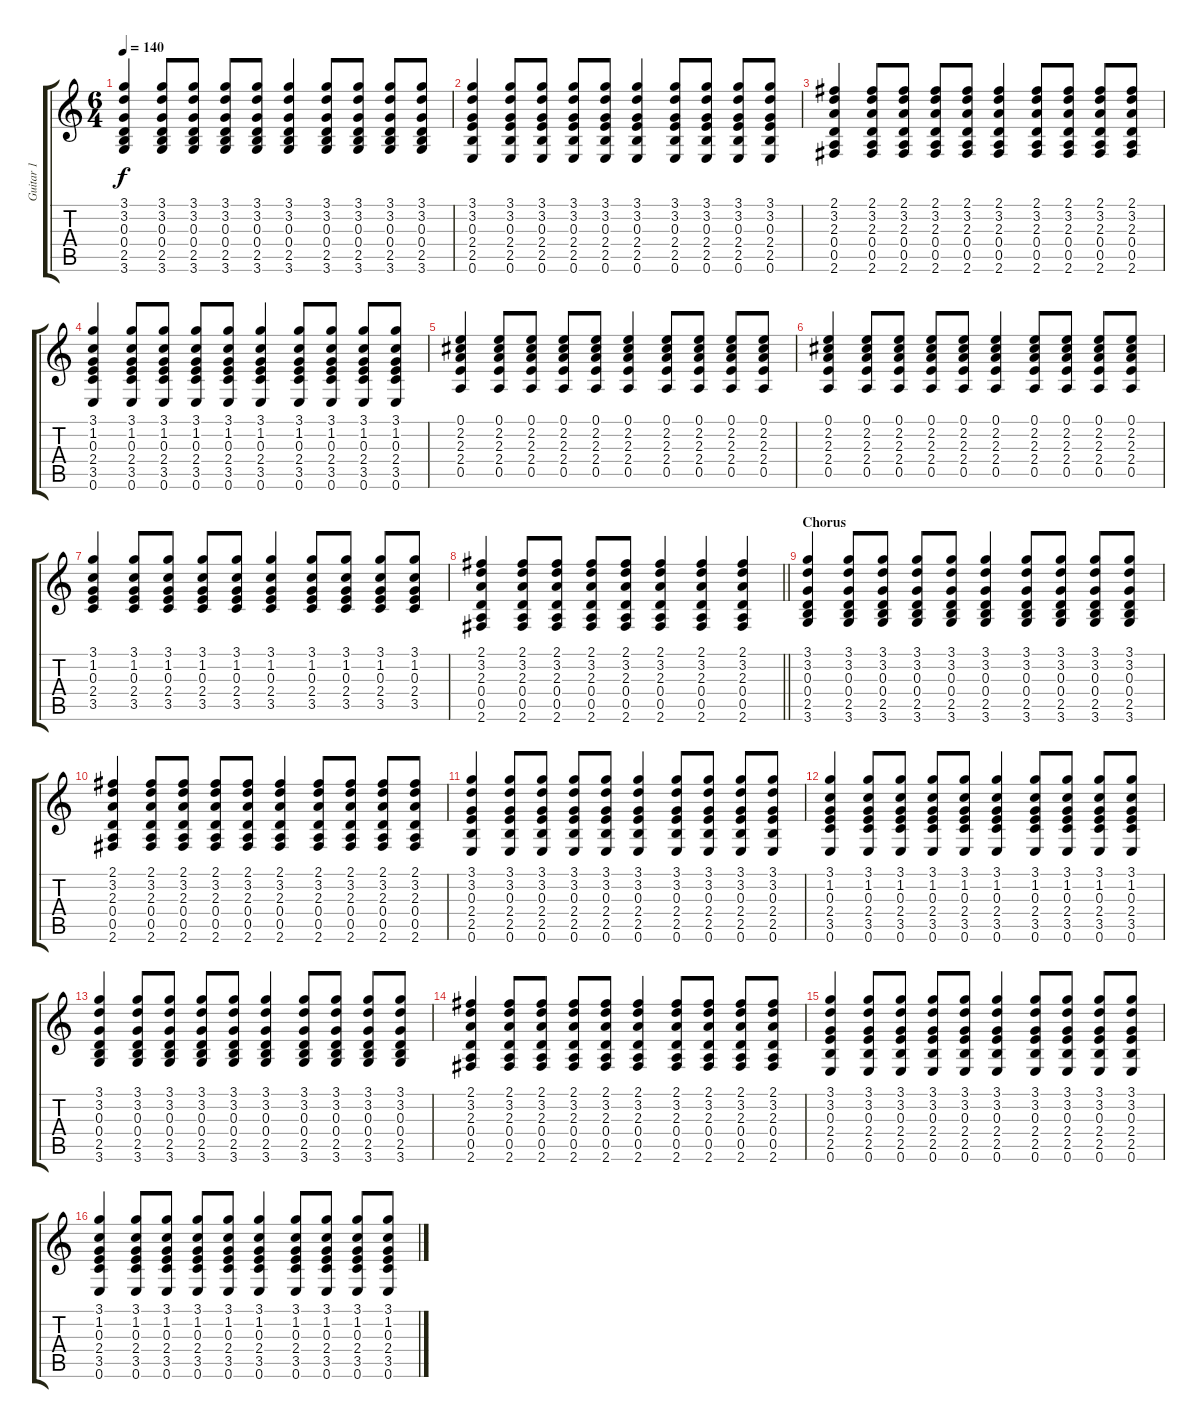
\track ("Guitar 1" "Guitar 1") {instrument acousticguitarsteel}
\staff {score tabs}
\tuning (E4 B3 G3 D3 A2 E2) {hide}
\ts (6 4)
\tempo 140
\clef g2
\ks c
(3.1 3.2 0.3 0.4 2.5 3.6).4{dy f} (3.1 3.2 0.3 0.4 2.5 3.6).8 (3.1 3.2 0.3 0.4 2.5 3.6).8 (3.1 3.2 0.3 0.4 2.5 3.6).8 (3.1 3.2 0.3 0.4 2.5 3.6).8 (3.1 3.2 0.3 0.4 2.5 3.6).4 (3.1 3.2 0.3 0.4 2.5 3.6).8 (3.1 3.2 0.3 0.4 2.5 3.6).8 (3.1 3.2 0.3 0.4 2.5 3.6).8 (3.1 3.2 0.3 0.4 2.5 3.6).8 |
(3.1 3.2 0.3 2.4 2.5 0.6).4 (3.1 3.2 0.3 2.4 2.5 0.6).8 (3.1 3.2 0.3 2.4 2.5 0.6).8 (3.1 3.2 0.3 2.4 2.5 0.6).8 (3.1 3.2 0.3 2.4 2.5 0.6).8 (3.1 3.2 0.3 2.4 2.5 0.6).4 (3.1 3.2 0.3 2.4 2.5 0.6).8 (3.1 3.2 0.3 2.4 2.5 0.6).8 (3.1 3.2 0.3 2.4 2.5 0.6).8 (3.1 3.2 0.3 2.4 2.5 0.6).8 |
(2.1 3.2 2.3 0.4 0.5 2.6).4 (2.1 3.2 2.3 0.4 0.5 2.6).8 (2.1 3.2 2.3 0.4 0.5 2.6).8 (2.1 3.2 2.3 0.4 0.5 2.6).8 (2.1 3.2 2.3 0.4 0.5 2.6).8 (2.1 3.2 2.3 0.4 0.5 2.6).4 (2.1 3.2 2.3 0.4 0.5 2.6).8 (2.1 3.2 2.3 0.4 0.5 2.6).8 (2.1 3.2 2.3 0.4 0.5 2.6).8 (2.1 3.2 2.3 0.4 0.5 2.6).8 |
(3.1 1.2 0.3 2.4 3.5 0.6).4 (3.1 1.2 0.3 2.4 3.5 0.6).8 (3.1 1.2 0.3 2.4 3.5 0.6).8 (3.1 1.2 0.3 2.4 3.5 0.6).8 (3.1 1.2 0.3 2.4 3.5 0.6).8 (3.1 1.2 0.3 2.4 3.5 0.6).4 (3.1 1.2 0.3 2.4 3.5 0.6).8 (3.1 1.2 0.3 2.4 3.5 0.6).8 (3.1 1.2 0.3 2.4 3.5 0.6).8 (3.1 1.2 0.3 2.4 3.5 0.6).8 |
(0.1 2.2 2.3 2.4 0.5).4 (0.1 2.2 2.3 2.4 0.5).8 (0.1 2.2 2.3 2.4 0.5).8 (0.1 2.2 2.3 2.4 0.5).8 (0.1 2.2 2.3 2.4 0.5).8 (0.1 2.2 2.3 2.4 0.5).4 (0.1 2.2 2.3 2.4 0.5).8 (0.1 2.2 2.3 2.4 0.5).8 (0.1 2.2 2.3 2.4 0.5).8 (0.1 2.2 2.3 2.4 0.5).8 |
(0.1 2.2 2.3 2.4 0.5).4 (0.1 2.2 2.3 2.4 0.5).8 (0.1 2.2 2.3 2.4 0.5).8 (0.1 2.2 2.3 2.4 0.5).8 (0.1 2.2 2.3 2.4 0.5).8 (0.1 2.2 2.3 2.4 0.5).4 (0.1 2.2 2.3 2.4 0.5).8 (0.1 2.2 2.3 2.4 0.5).8 (0.1 2.2 2.3 2.4 0.5).8 (0.1 2.2 2.3 2.4 0.5).8 |
(3.1 1.2 0.3 2.4 3.5).4 (3.1 1.2 0.3 2.4 3.5).8 (3.1 1.2 0.3 2.4 3.5).8 (3.1 1.2 0.3 2.4 3.5).8 (3.1 1.2 0.3 2.4 3.5).8 (3.1 1.2 0.3 2.4 3.5).4 (3.1 1.2 0.3 2.4 3.5).8 (3.1 1.2 0.3 2.4 3.5).8 (3.1 1.2 0.3 2.4 3.5).8 (3.1 1.2 0.3 2.4 3.5).8 |
\barLineRight lightlight
(2.1 3.2 2.3 0.4 0.5 2.6).4 (2.1 3.2 2.3 0.4 0.5 2.6).8 (2.1 3.2 2.3 0.4 0.5 2.6).8 (2.1 3.2 2.3 0.4 0.5 2.6).8 (2.1 3.2 2.3 0.4 0.5 2.6).8 (2.1 3.2 2.3 0.4 0.5 2.6).4 (2.1 3.2 2.3 0.4 0.5 2.6).4 (2.1 3.2 2.3 0.4 0.5 2.6).4 |
\section ("" "Chorus")
(3.1 3.2 0.3 0.4 2.5 3.6).4 (3.1 3.2 0.3 0.4 2.5 3.6).8 (3.1 3.2 0.3 0.4 2.5 3.6).8 (3.1 3.2 0.3 0.4 2.5 3.6).8 (3.1 3.2 0.3 0.4 2.5 3.6).8 (3.1 3.2 0.3 0.4 2.5 3.6).4 (3.1 3.2 0.3 0.4 2.5 3.6).8 (3.1 3.2 0.3 0.4 2.5 3.6).8 (3.1 3.2 0.3 0.4 2.5 3.6).8 (3.1 3.2 0.3 0.4 2.5 3.6).8 |
(2.1 3.2 2.3 0.4 0.5 2.6).4 (2.1 3.2 2.3 0.4 0.5 2.6).8 (2.1 3.2 2.3 0.4 0.5 2.6).8 (2.1 3.2 2.3 0.4 0.5 2.6).8 (2.1 3.2 2.3 0.4 0.5 2.6).8 (2.1 3.2 2.3 0.4 0.5 2.6).4 (2.1 3.2 2.3 0.4 0.5 2.6).8 (2.1 3.2 2.3 0.4 0.5 2.6).8 (2.1 3.2 2.3 0.4 0.5 2.6).8 (2.1 3.2 2.3 0.4 0.5 2.6).8 |
(3.1 3.2 0.3 2.4 2.5 0.6).4 (3.1 3.2 0.3 2.4 2.5 0.6).8 (3.1 3.2 0.3 2.4 2.5 0.6).8 (3.1 3.2 0.3 2.4 2.5 0.6).8 (3.1 3.2 0.3 2.4 2.5 0.6).8 (3.1 3.2 0.3 2.4 2.5 0.6).4 (3.1 3.2 0.3 2.4 2.5 0.6).8 (3.1 3.2 0.3 2.4 2.5 0.6).8 (3.1 3.2 0.3 2.4 2.5 0.6).8 (3.1 3.2 0.3 2.4 2.5 0.6).8 |
(3.1 1.2 0.3 2.4 3.5 0.6).4 (3.1 1.2 0.3 2.4 3.5 0.6).8 (3.1 1.2 0.3 2.4 3.5 0.6).8 (3.1 1.2 0.3 2.4 3.5 0.6).8 (3.1 1.2 0.3 2.4 3.5 0.6).8 (3.1 1.2 0.3 2.4 3.5 0.6).4 (3.1 1.2 0.3 2.4 3.5 0.6).8 (3.1 1.2 0.3 2.4 3.5 0.6).8 (3.1 1.2 0.3 2.4 3.5 0.6).8 (3.1 1.2 0.3 2.4 3.5 0.6).8 |
(3.1 3.2 0.3 0.4 2.5 3.6).4 (3.1 3.2 0.3 0.4 2.5 3.6).8 (3.1 3.2 0.3 0.4 2.5 3.6).8 (3.1 3.2 0.3 0.4 2.5 3.6).8 (3.1 3.2 0.3 0.4 2.5 3.6).8 (3.1 3.2 0.3 0.4 2.5 3.6).4 (3.1 3.2 0.3 0.4 2.5 3.6).8 (3.1 3.2 0.3 0.4 2.5 3.6).8 (3.1 3.2 0.3 0.4 2.5 3.6).8 (3.1 3.2 0.3 0.4 2.5 3.6).8 |
(2.1 3.2 2.3 0.4 0.5 2.6).4 (2.1 3.2 2.3 0.4 0.5 2.6).8 (2.1 3.2 2.3 0.4 0.5 2.6).8 (2.1 3.2 2.3 0.4 0.5 2.6).8 (2.1 3.2 2.3 0.4 0.5 2.6).8 (2.1 3.2 2.3 0.4 0.5 2.6).4 (2.1 3.2 2.3 0.4 0.5 2.6).8 (2.1 3.2 2.3 0.4 0.5 2.6).8 (2.1 3.2 2.3 0.4 0.5 2.6).8 (2.1 3.2 2.3 0.4 0.5 2.6).8 |
(3.1 3.2 0.3 2.4 2.5 0.6).4 (3.1 3.2 0.3 2.4 2.5 0.6).8 (3.1 3.2 0.3 2.4 2.5 0.6).8 (3.1 3.2 0.3 2.4 2.5 0.6).8 (3.1 3.2 0.3 2.4 2.5 0.6).8 (3.1 3.2 0.3 2.4 2.5 0.6).4 (3.1 3.2 0.3 2.4 2.5 0.6).8 (3.1 3.2 0.3 2.4 2.5 0.6).8 (3.1 3.2 0.3 2.4 2.5 0.6).8 (3.1 3.2 0.3 2.4 2.5 0.6).8 |
(3.1 1.2 0.3 2.4 3.5 0.6).4 (3.1 1.2 0.3 2.4 3.5 0.6).8 (3.1 1.2 0.3 2.4 3.5 0.6).8 (3.1 1.2 0.3 2.4 3.5 0.6).8 (3.1 1.2 0.3 2.4 3.5 0.6).8 (3.1 1.2 0.3 2.4 3.5 0.6).4 (3.1 1.2 0.3 2.4 3.5 0.6).8 (3.1 1.2 0.3 2.4 3.5 0.6).8 (3.1 1.2 0.3 2.4 3.5 0.6).8 (3.1 1.2 0.3 2.4 3.5 0.6).8
